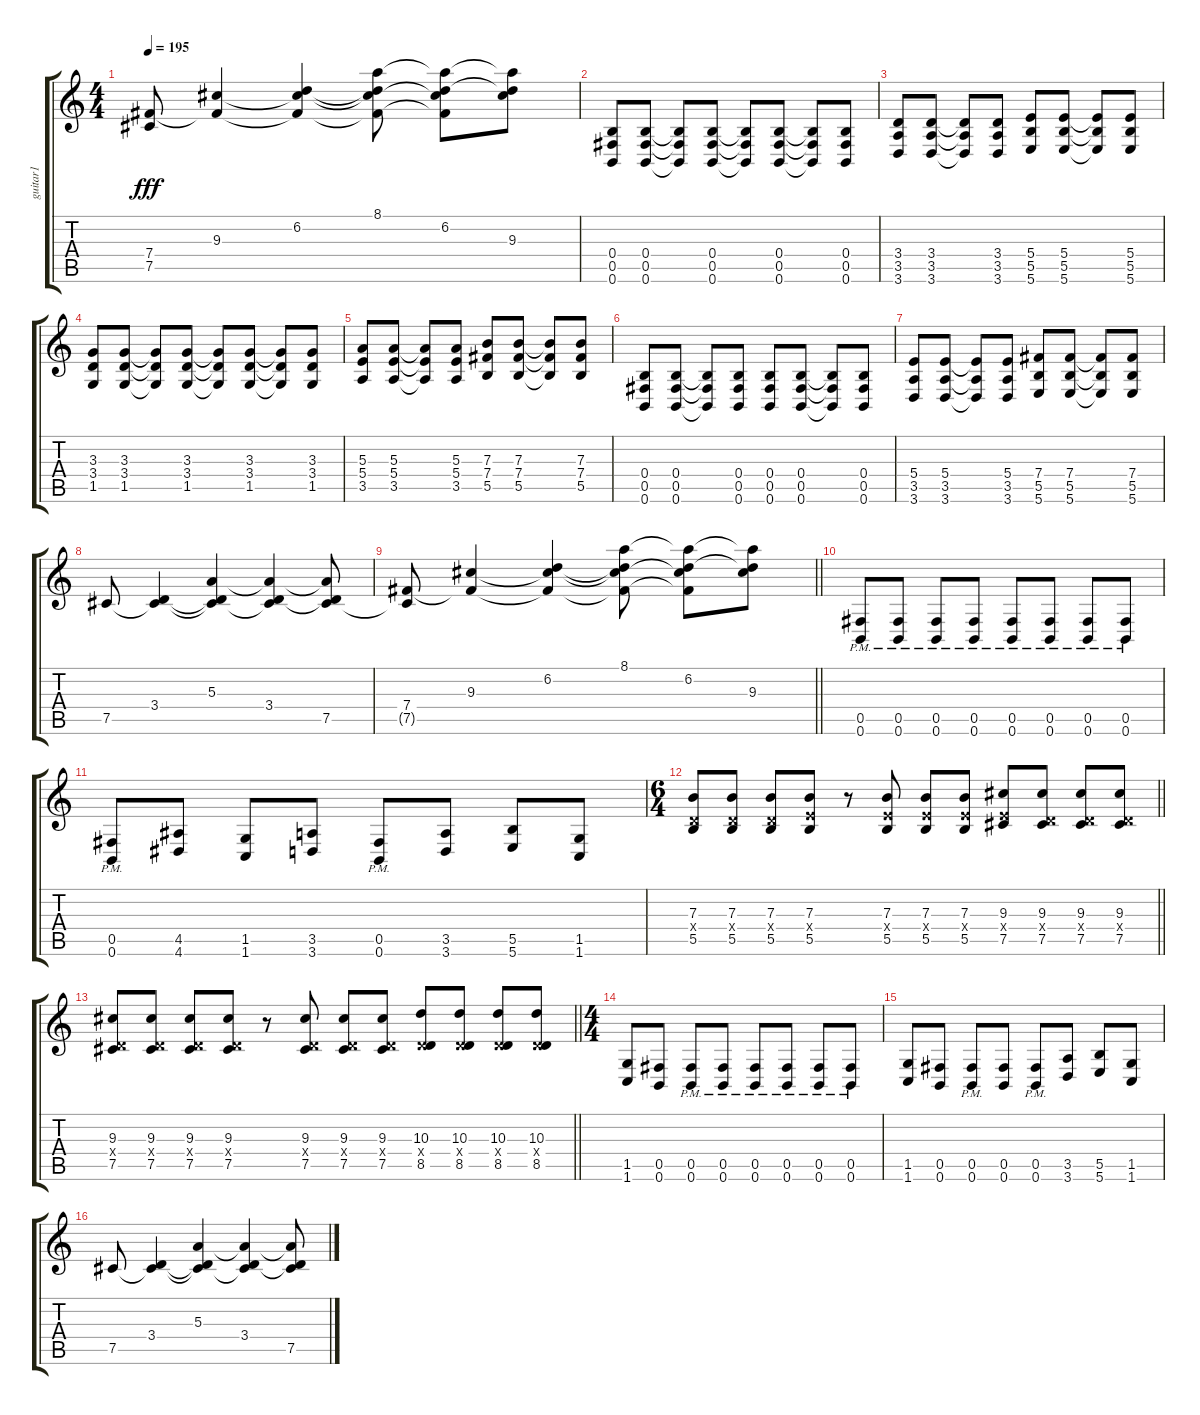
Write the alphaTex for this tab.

\track ("guitar1" "guitar1") {instrument distortionguitar}
\staff {score tabs}
\tuning (Db4 Ab3 E3 B2 Gb2 B1) {hide}
\ts (4 4)
\tempo 195
\clef g2
\ks c
(7.4 7.5{t}).8{dy fff} (9.3 7.4{t}).4 (6.2 9.3{t} 7.4{t}).4 (8.1 6.2{t} 9.3{t} 7.4{t}).8 (8.1{t} 6.2 9.3{t} 7.4{t}).8 (8.1{t} 6.2{t} 9.3).8 |
(0.4 0.5 0.6).8 (0.4 0.5 0.6).8 (0.4{t} 0.5{t} 0.6{t}).8 (0.4 0.5 0.6).8 (0.4{t} 0.5{t} 0.6{t}).8 (0.4 0.5 0.6).8 (0.4{t} 0.5{t} 0.6{t}).8 (0.4 0.5 0.6).8 |
(3.4 3.5 3.6).8 (3.4 3.5 3.6).8 (3.4{t} 3.5{t} 3.6{t}).8 (3.4 3.5 3.6).8 (5.4 5.5 5.6).8 (5.4 5.5 5.6).8 (5.4{t} 5.5{t} 5.6{t}).8 (5.4 5.5 5.6).8 |
(3.3 3.4 1.5).8 (3.3 3.4 1.5).8 (3.3{t} 3.4{t} 1.5{t}).8 (3.3 3.4 1.5).8 (3.3{t} 3.4{t} 1.5{t}).8 (3.3 3.4 1.5).8 (3.3{t} 3.4{t} 1.5{t}).8 (3.3 3.4 1.5).8 |
(5.3 5.4 3.5).8 (5.3 5.4 3.5).8 (5.3{t} 5.4{t} 3.5{t}).8 (5.3 5.4 3.5).8 (7.3 7.4 5.5).8 (7.3 7.4 5.5).8 (7.3{t} 7.4{t} 5.5{t}).8 (7.3 7.4 5.5).8 |
(0.4 0.5 0.6).8 (0.4 0.5 0.6).8 (0.4{t} 0.5{t} 0.6{t}).8 (0.4 0.5 0.6).8 (0.4 0.5 0.6).8 (0.4 0.5 0.6).8 (0.4{t} 0.5{t} 0.6{t}).8 (0.4 0.5 0.6).8 |
(5.4 3.5 3.6).8 (5.4 3.5 3.6).8 (5.4{t} 3.5{t} 3.6{t}).8 (5.4 3.5 3.6).8 (7.4 5.5 5.6).8 (7.4 5.5 5.6).8 (7.4{t} 5.5{t} 5.6{t}).8 (7.4 5.5 5.6).8 |
7.5.8 (3.4 7.5{t}).4 (5.3 3.4{t} 7.5{t}).4 (5.3{t} 3.4 7.5{t}).4 (5.3{t} 3.4{t} 7.5).8 |
\barLineRight lightlight
(7.4 7.5{t}).8 (9.3 7.4{t}).4 (6.2 9.3{t} 7.4{t}).4 (8.1 6.2{t} 9.3{t} 7.4{t}).8 (8.1{t} 6.2 9.3{t} 7.4{t}).8 (8.1{t} 6.2{t} 9.3).8 |
\section ("" "")
(0.5{pm} 0.6{pm}).8 (0.5{pm} 0.6{pm}).8 (0.5{pm} 0.6{pm}).8 (0.5{pm} 0.6{pm}).8 (0.5{pm} 0.6{pm}).8 (0.5{pm} 0.6{pm}).8 (0.5{pm} 0.6{pm}).8 (0.5{pm} 0.6{pm}).8 |
(0.5{pm} 0.6{pm}).8 (4.5 4.6).8 (1.5 1.6).8 (3.5 3.6).8 (0.5{pm} 0.6{pm}).8 (3.5 3.6).8 (5.5 5.6).8 (1.5 1.6).8 |
\ts (6 4)
\barLineRight lightlight
(7.3 3.4{x} 5.5).8 (7.3 3.4{x} 5.5).8 (7.3 3.4{x} 5.5).8 (7.3 5.4{x} 5.5).8 r.8 (7.3 5.4{x} 5.5).8 (7.3 5.4{x} 5.5).8 (7.3 5.4{x} 5.5).8 (9.3 5.4{x} 7.5).8 (9.3 3.4{x} 7.5).8 (9.3 3.4{x} 7.5).8 (9.3 3.4{x} 7.5).8 |
\barLineRight lightlight
(9.3 3.4{x} 7.5).8 (9.3 3.4{x} 7.5).8 (9.3 3.4{x} 7.5).8 (9.3 3.4{x} 7.5).8 r.8 (9.3 3.4{x} 7.5).8 (9.3 3.4{x} 7.5).8 (9.3 3.4{x} 7.5).8 (10.3 3.4{x} 8.5).8 (10.3 3.4{x} 8.5).8 (10.3 3.4{x} 8.5).8 (10.3 3.4{x} 8.5).8 |
\ts (4 4)
(1.5 1.6).8 (0.5 0.6).8 (0.5{pm} 0.6{pm}).8 (0.5{pm} 0.6{pm}).8 (0.5{pm} 0.6{pm}).8 (0.5{pm} 0.6{pm}).8 (0.5{pm} 0.6{pm}).8 (0.5{pm} 0.6{pm}).8 |
(1.5 1.6).8 (0.5 0.6).8 (0.5{pm} 0.6{pm}).8 (0.5 0.6).8 (0.5{pm} 0.6{pm}).8 (3.5 3.6).8 (5.5 5.6).8 (1.5 1.6).8 |
7.5.8 (3.4 7.5{t}).4 (5.3 3.4{t} 7.5{t}).4 (5.3{t} 3.4 7.5{t}).4 (5.3{t} 3.4{t} 7.5).8
